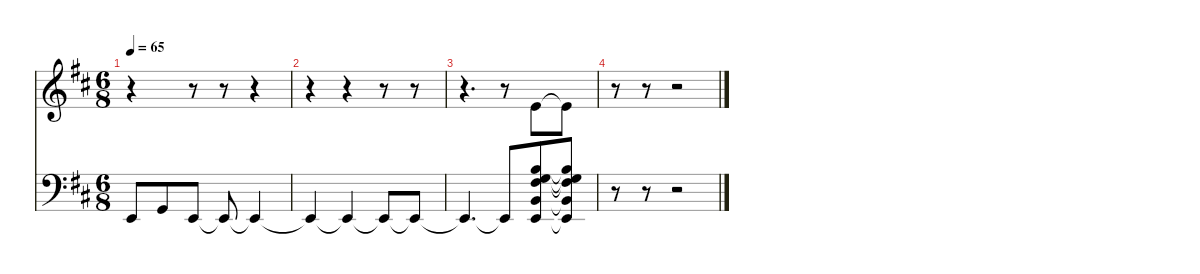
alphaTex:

\hideDynamics
\bracketExtendMode nobrackets
\singleTrackTrackNamePolicy hidden
\multiTrackTrackNamePolicy hidden
\firstSystemTrackNameMode fullname
\firstSystemTrackNameOrientation horizontal
\otherSystemsTrackNameOrientation horizontal
\track ("Electric Piano" "el.pno.") {instrument electricpiano1}
\staff {score}
\tuning (E4 B3 G3 D3 A2 E2)
\ts (6 8)
\tempo 65
\clef g2
\ks bminor
r.4{dy ff beam Down} r.8{beam Down} r.8{beam Down} r.4{beam Down} |
r.4{beam Down} r.4{beam Down} r.8{beam Down} r.8{beam Down} |
r.4{d beam Down} r.8{beam Down} 0.1{acc forcenatural}.8{beam Up} 0.1{t acc forcenatural}.8{beam Up} |
r.8{beam Down} r.8{beam Down} r.2{beam Down}
\staff {score}
\tuning (G2 D2 A1 E1 B0)
\clef f4
\ottava regular
\simile none
\ks bminor
7.3{acc forcenatural}.8{dy ff beam Up} 5.2{acc forcenatural}.8{beam Up} 2.2{acc forcenatural}.8{beam Up} 2.2{t acc forcenatural}.8{beam Up} 2.2{t acc forcenatural}.4{beam Up} |
2.2{t acc forcenatural}.4{beam Up} 2.2{t acc forcenatural}.4{beam Up} 2.2{t acc forcenatural}.8{beam Up} 2.2{t acc forcenatural}.8{beam Up} |
2.2{t acc forcenatural}.4{d beam Up} 2.2{t acc forcenatural}.8{beam Up} (27.4{acc forcenatural} 2.2{acc forcenatural} 21.3{acc #} 4.1{acc forcenatural} 36.5{acc forcenatural}).8{beam Up} (27.4{t acc forcenatural} 2.2{t acc forcenatural} 21.3{t acc #} 4.1{t acc forcenatural} 36.5{t acc forcenatural}).8{beam Up} |
r.8{beam Down} r.8{beam Down} r.2{beam Down}
